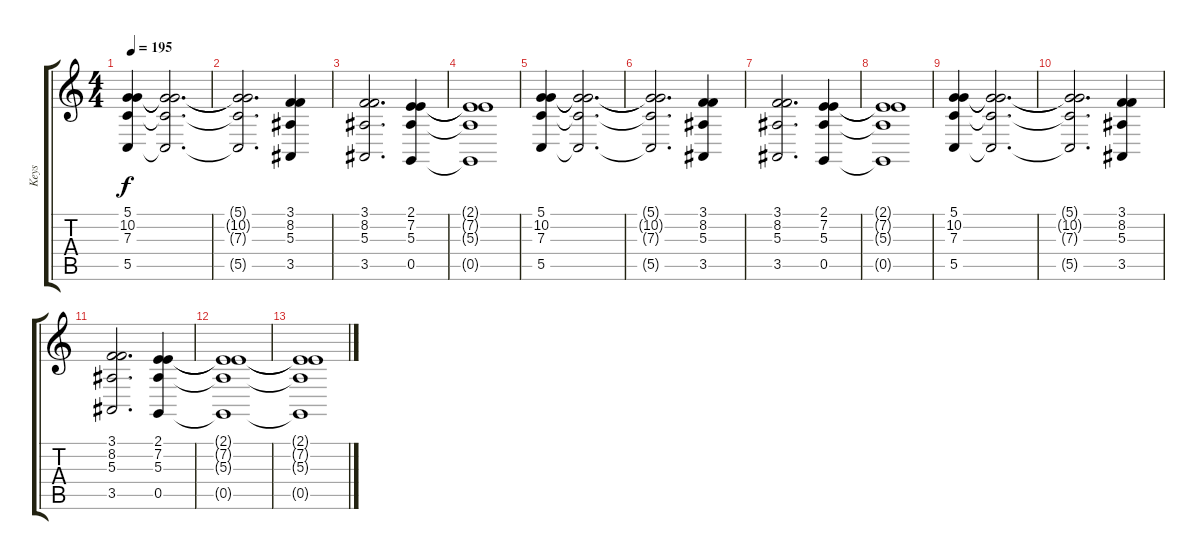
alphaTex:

\track ("Keys" "Keys") {instrument choiraahs}
\staff {score tabs}
\tuning (D4 A3 F3 C3 G2 C2) {hide}
\ts (4 4)
\tempo 195
\clef g2
\ks c
(5.1 10.2 7.3 5.5).4{dy f volume 7} (5.1{t} 10.2{t} 7.3{t} 5.5{t}).2{d volume 11} |
(5.1{t} 10.2{t} 7.3{t} 5.5{t}).2{d} (3.1 8.2 5.3 3.5).4{volume 7} |
(3.1 8.2 5.3 3.5).2{d volume 11} (2.1 7.2 5.3 0.5).4{volume 7} |
(2.1{t} 7.2{t} 5.3{t} 0.5{t}).1{volume 11} |
(5.1 10.2 7.3 5.5).4{volume 7} (5.1{t} 10.2{t} 7.3{t} 5.5{t}).2{d volume 11} |
(5.1{t} 10.2{t} 7.3{t} 5.5{t}).2{d} (3.1 8.2 5.3 3.5).4{volume 7} |
(3.1 8.2 5.3 3.5).2{d volume 11} (2.1 7.2 5.3 0.5).4{volume 7} |
(2.1{t} 7.2{t} 5.3{t} 0.5{t}).1{volume 11} |
(5.1 10.2 7.3 5.5).4{volume 7} (5.1{t} 10.2{t} 7.3{t} 5.5{t}).2{d volume 11} |
(5.1{t} 10.2{t} 7.3{t} 5.5{t}).2{d} (3.1 8.2 5.3 3.5).4{volume 7} |
(3.1 8.2 5.3 3.5).2{d volume 11} (2.1 7.2 5.3 0.5).4{volume 7} |
(2.1{t} 7.2{t} 5.3{t} 0.5{t}).1{volume 11} |
(2.1{t} 7.2{t} 5.3{t} 0.5{t}).1
